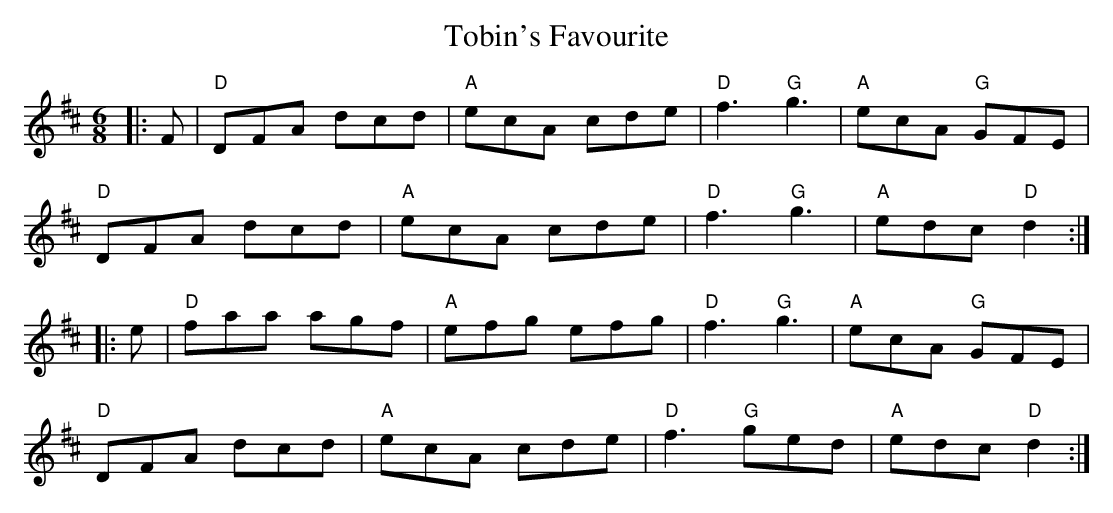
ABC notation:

X:1
T: Tobin's Favourite
M: 6/8
L: 1/8
K: Dmaj
|:F|"D" DFA dcd|"A"ecA cde|"D" f3 "G"g3|"A"ecA "G"GFE|
"D" DFA dcd|"A"ecA cde|"D" f3 "G"g3|"A" edc "D"d2:|
|:e|"D" faa agf|"A" efg efg|"D"f3 "G"g3|"A"ecA "G"GFE|
"D" DFA dcd|"A"ecA cde|"D" f3 "G"ged|"A" edc "D"d2:|
